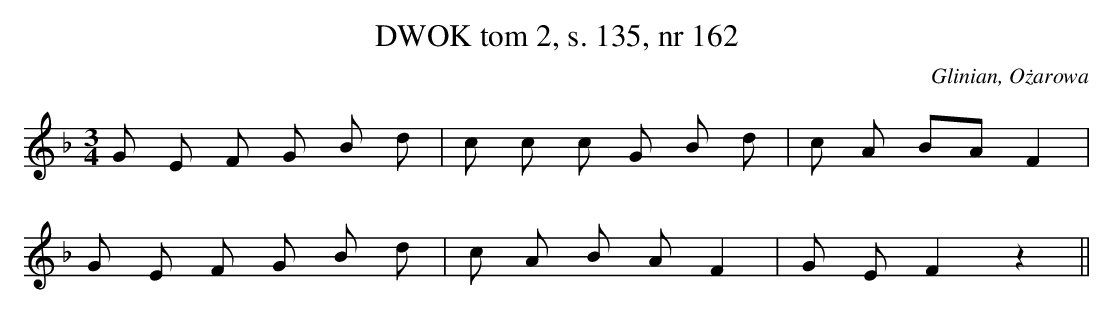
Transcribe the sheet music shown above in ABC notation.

X:1
T: DWOK tom 2, s. 135, nr 162
O: Glinian, Ożarowa
L: 1/16
M: 3/4
K: F
G2 E2 F2 G2 B2 d2 |\
c2 c2 c2 G2 B2 d2 |\
c2 A2 B2A2 F4 |
G2 E2 F2 G2 B2 d2 |\
c2 A2 B2 A2 F4 |\
G2 E2 F4 z4 ||
